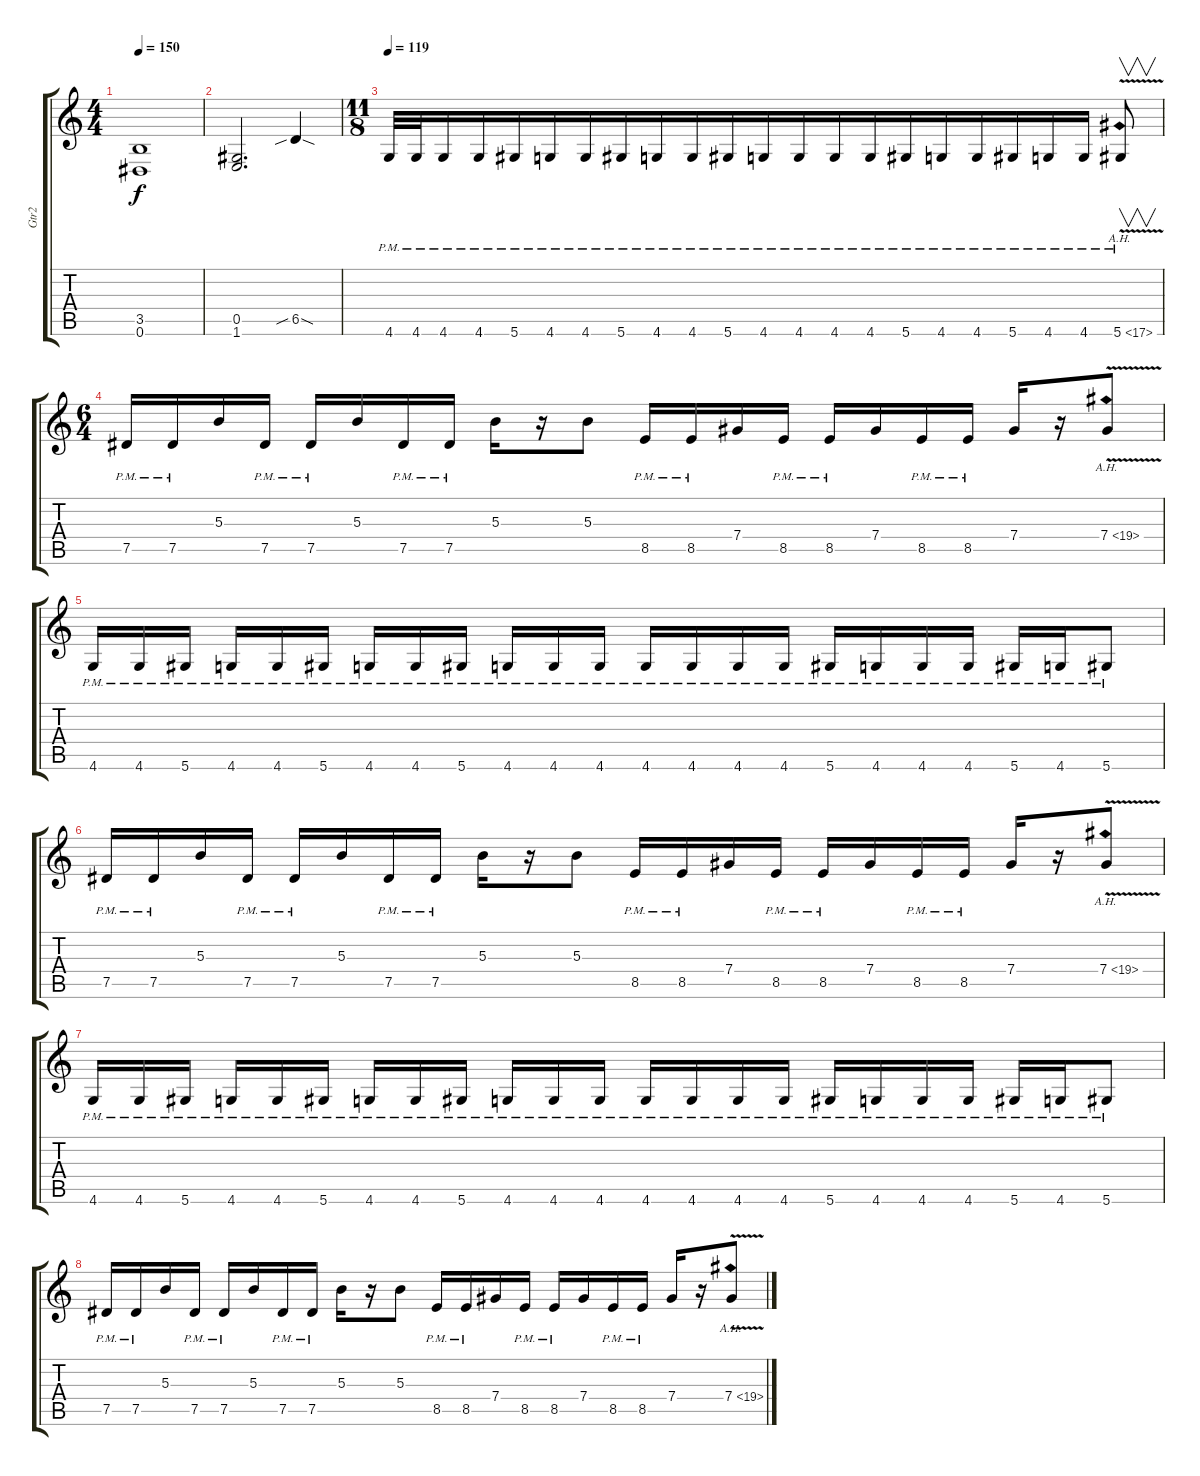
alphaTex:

\track ("Gtr2" "Gtr2") {instrument distortionguitar}
\staff {score tabs}
\tuning (Eb4 Bb3 Gb3 Db3 Ab2 Eb2) {hide}
\ts (4 4)
\tempo 150
\clef g2
\ks c
(3.5 0.6).1{dy f} |
(0.5 1.6).2{d} 6.5{sib sod}.4 |
\ts (11 8)
\tempo 119
4.6{pm}.32 4.6{pm}.32 4.6{pm}.16 4.6{pm}.16 5.6{pm}.16{beam merge} 4.6{pm}.16{beam merge} 4.6{pm}.16 5.6{pm}.16{beam merge} 4.6{pm}.16{beam merge} 4.6{pm}.16 5.6{pm}.16{beam merge} 4.6{pm}.16{beam merge} 4.6{pm}.16{beam merge} 4.6{pm}.16{beam merge} 4.6{pm}.16 5.6{pm}.16{beam merge} 4.6{pm}.16{beam merge} 4.6{pm}.16 5.6{pm}.16{beam merge} 4.6{pm}.16{beam merge} 4.6{pm}.16 5.6{ah 12 v pm}.8{v} |
\ts (6 4)
7.5{pm}.16 7.5{pm}.16 5.3.16 7.5{pm}.16{beam split} 7.5{pm}.16 5.3.16 7.5{pm}.16 7.5{pm}.16{beam split} 5.3.16 r.16 5.3.8 8.5{pm}.16 8.5{pm}.16 7.4.16{beam merge} 8.5{pm}.16{beam split} 8.5{pm}.16{beam merge} 7.4.16 8.5{pm}.16 8.5{pm}.16{beam split} 7.4.16 r.16 7.4{ah 12 v}.8 |
4.6{pm}.16 4.6{pm}.16 5.6{pm}.16{beam split} 4.6{pm}.16{beam merge} 4.6{pm}.16 5.6{pm}.16{beam split} 4.6{pm}.16 4.6{pm}.16{beam merge} 5.6{pm}.16{beam split} 4.6{pm}.16 4.6{pm}.16 4.6{pm}.16 4.6{pm}.16 4.6{pm}.16 4.6{pm}.16 4.6{pm}.16{beam split} 5.6{pm}.16 4.6{pm}.16 4.6{pm}.16 4.6{pm}.16{beam split} 5.6{pm}.16 4.6{pm}.16 5.6{pm}.8 |
7.5{pm}.16 7.5{pm}.16 5.3.16 7.5{pm}.16{beam split} 7.5{pm}.16 5.3.16 7.5{pm}.16 7.5{pm}.16{beam split} 5.3.16 r.16 5.3.8 8.5{pm}.16 8.5{pm}.16 7.4.16{beam merge} 8.5{pm}.16{beam split} 8.5{pm}.16{beam merge} 7.4.16 8.5{pm}.16 8.5{pm}.16{beam split} 7.4.16 r.16 7.4{ah 12 v}.8 |
4.6{pm}.16 4.6{pm}.16 5.6{pm}.16{beam split} 4.6{pm}.16{beam merge} 4.6{pm}.16 5.6{pm}.16{beam split} 4.6{pm}.16 4.6{pm}.16{beam merge} 5.6{pm}.16{beam split} 4.6{pm}.16 4.6{pm}.16 4.6{pm}.16 4.6{pm}.16 4.6{pm}.16 4.6{pm}.16 4.6{pm}.16{beam split} 5.6{pm}.16 4.6{pm}.16 4.6{pm}.16 4.6{pm}.16{beam split} 5.6{pm}.16 4.6{pm}.16 5.6{pm}.8 |
7.5{pm}.16 7.5{pm}.16 5.3.16 7.5{pm}.16{beam split} 7.5{pm}.16 5.3.16 7.5{pm}.16 7.5{pm}.16{beam split} 5.3.16 r.16 5.3.8 8.5{pm}.16 8.5{pm}.16 7.4.16{beam merge} 8.5{pm}.16{beam split} 8.5{pm}.16{beam merge} 7.4.16 8.5{pm}.16 8.5{pm}.16{beam split} 7.4.16 r.16 7.4{ah 12 v}.8
